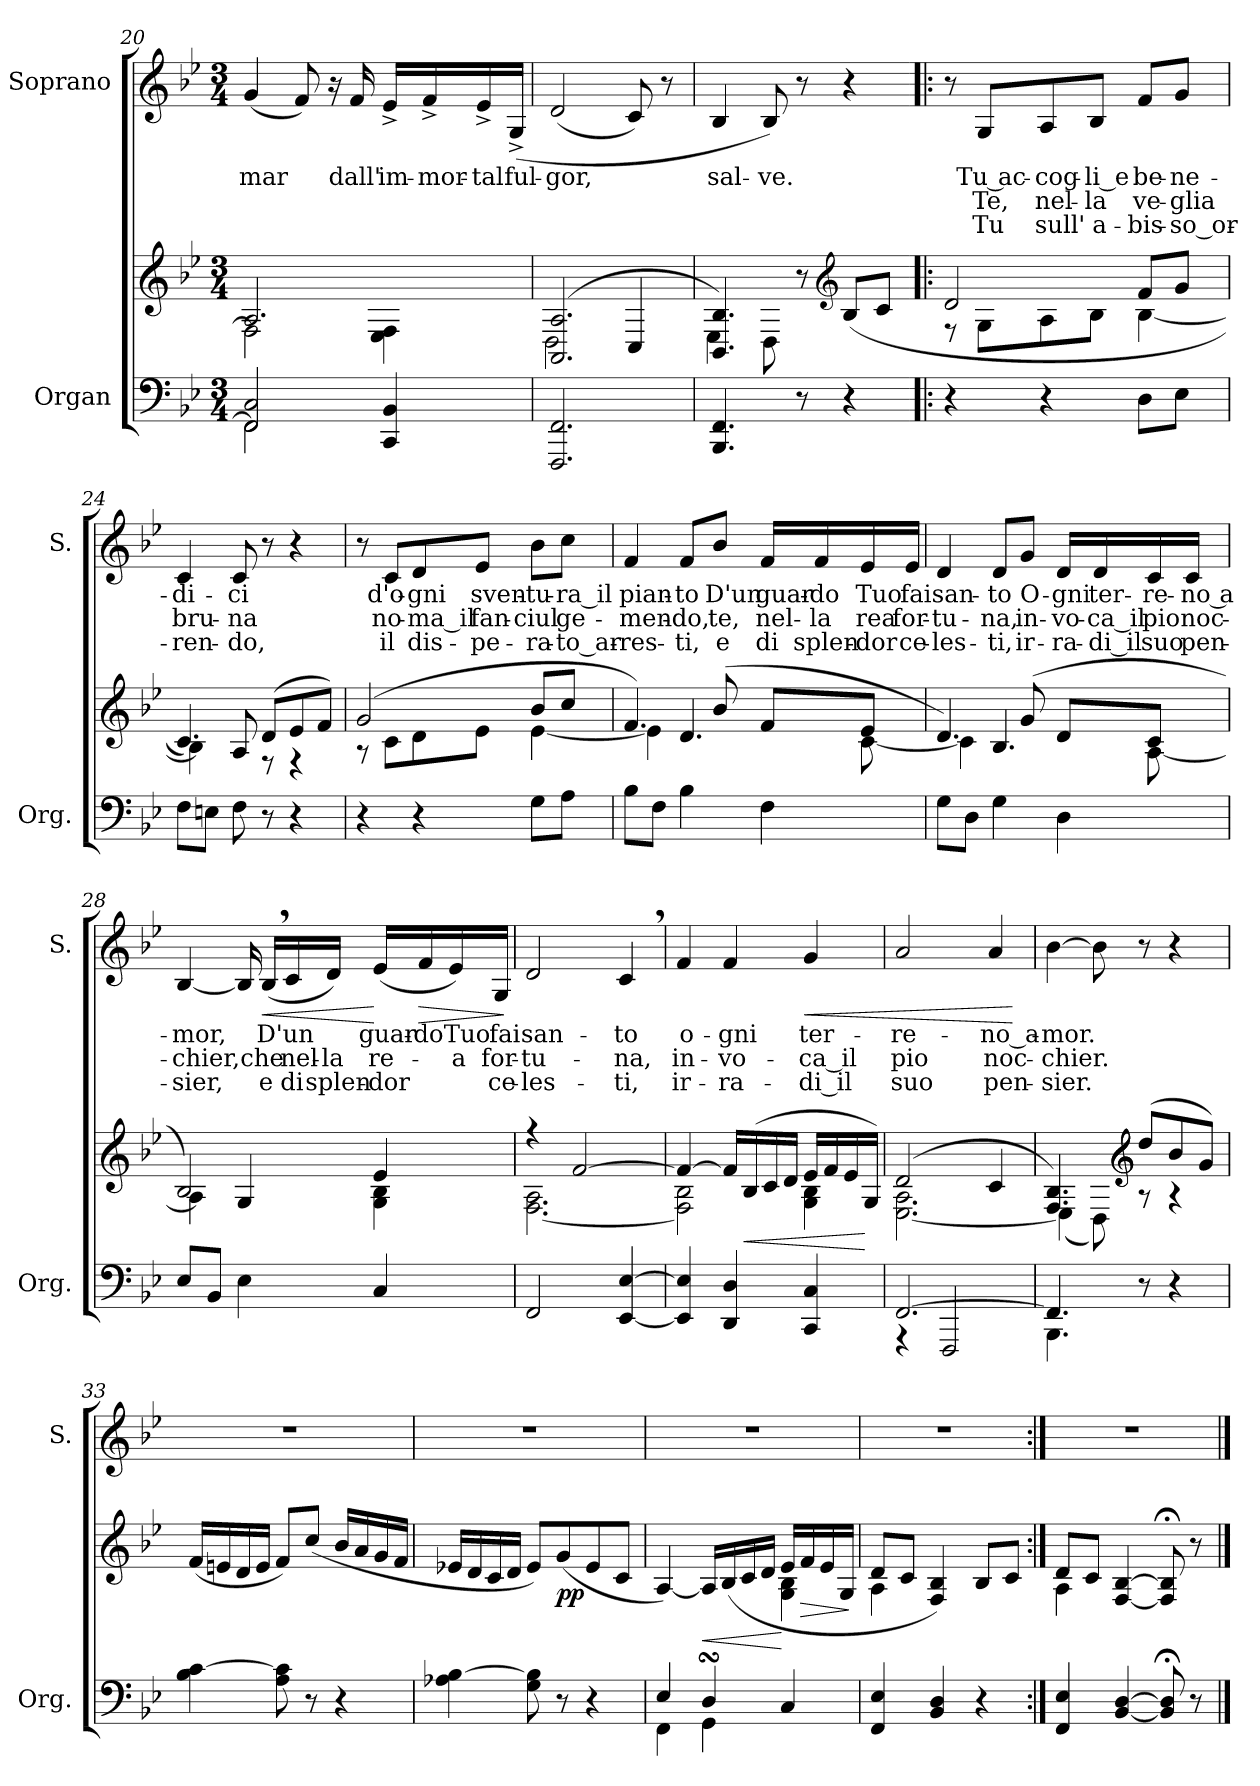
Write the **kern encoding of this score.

**kern	**kern	**dynam	**kern	**text	**text	**text	**dynam
*part2	*part2	*part2	*part1	*part1	*part1	*part1	*part1
*staff3	*staff2	*staff2/3	*staff1	*staff1	*staff1	*staff1	*staff1
*I"Organ	*	*	*I"Soprano	*	*	*	*
*I'Org.	*	*	*I'S.	*	*	*	*
*clefF4	*clefG2	*	*clefG2	*	*	*	*
*k[b-e-]	*k[b-e-]	*	*k[b-e-]	*	*	*	*
*B-:	*B-:	*	*B-:	*	*	*	*
*M3/4	*M3/4	*	*M3/4	*	*	*	*
=20	=20	=20	=20	=20	=20	=20	=20
*^	*^	*	*	*	*	*	*
!	!	!	!	!	!	!LO:LY:b	!	!	!
2FF/ 2C/	2FF\]	2.A/	2F\]	.	(<4g/	mar	.	.	.
.	.	.	.	.	8f/)	.	.	.	.
.	.	.	.	.	16r	.	.	.	.
!	!	!	!	!	!	!LO:LY:b	!	!	!
.	.	.	.	.	16f/	dall'	.	.	.
!	!	!	!	!	!	!LO:LY:b	!	!	!
4CC/ 4BB-/	4ryy	.	4E-\ 4F\	.	16e-^/LL	im-	.	.	.
!	!	!	!	!	!	!LO:LY:b	!	!	!
.	.	.	.	.	16f^/	-mor-	.	.	.
!	!	!	!	!	!	!LO:LY:b	!	!	!
.	.	.	.	.	16e-^/	-tal	.	.	.
!	!	!	!	!	!	!LO:LY:b	!	!	!
.	.	.	.	.	(>16G^/JJ	ful-	.	.	.
*v	*v	*	*	*	*	*	*	*	*
=21	=21	=21	=21	=21	=21	=21	=21	=21
!	!	!	!	!	!LO:LY:b	!	!	!
2.FFF/ 2.FF/	(>2.AA/ 2.A/	2D\	.	(<2d/	-gor,	.	.	.
.	.	4C/	.	8c/)	.	.	.	.
.	.	.	.	8r	.	.	.	.
!!LO:PB:g=z
=22	=22	=22	=22	=22	=22	=22	=22	=22
!	!	!	!	!	!LO:LY:b	!	!	!
4.BBB-/ 4.FF/	4.BB-/ 4.B-/)	4E-\	.	4B-/	sal-	.	.	.
!	!	!	!	!	!LO:LY:b	!	!	!
.	.	8D\	.	8B-/)	-ve.	.	.	.
8r	8r	4.ryy	.	8r	.	.	.	.
*	*clefG2	*	*	*	*	*	*	*
4r	(>8B-/L	.	.	4r	.	.	.	.
.	8c/J	.	.	.	.	.	.	.
=23!|:	=23!|:	=23!|:	=23!|:	=23!|:	=23!|:	=23!|:	=23!|:	=23!|:
4r	2d/	8r	.	8r	.	.	.	.
!	!	!	!	!	!LO:LY:b	!LO:LY:b	!LO:LY:b	!
.	.	8G\L	.	8G/L	Tu ac-	Te,	Tu	.
!	!	!	!	!	!LO:LY:b	!LO:LY:b	!LO:LY:b	!
4r	.	8A\	.	8A/	-cog-	nel-	sull'	.
!	!	!	!	!	!LO:LY:b	!LO:LY:b	!LO:LY:b	!
.	.	8B-\J	.	8B-/J	-li_e	-la	a-	.
!	!	!	!	!	!LO:LY:b	!LO:LY:b	!LO:LY:b	!
8D\L	8f/L	[4B-\	.	8f/L	be-	ve-	-bis-	.
!	!	!	!	!	!LO:LY:b	!LO:LY:b	!LO:LY:b	!
8E-\J	8g/J	.	.	8g/J	-ne-	-glia	-so_or-	.
=24	=24	=24	=24	=24	=24	=24	=24	=24
!	!	!	!	!	!LO:LY:b	!LO:LY:b	!LO:LY:b	!
8F\L	4.c/)	4B-\]	.	4c/	-di-	bru-	-ren-	.
8En\J	.	.	.	.	.	.	.	.
!	!	!	!	!	!LO:LY:b	!LO:LY:b	!LO:LY:b	!
8F\	.	8A/	.	8c/	-ci	-na	-do,	.
8r	(>8d/L	8r	.	8r	.	.	.	.
4r	8e-/	4r	.	4r	.	.	.	.
.	8f/J)	.	.	.	.	.	.	.
=25	=25	=25	=25	=25	=25	=25	=25	=25
4r	(>2g/	8r	.	8r	.	.	.	.
!	!	!	!	!	!LO:LY:b	!LO:LY:b	!LO:LY:b	!
.	.	8c\L	.	8c/L	d'o-	no-	il	.
!	!	!	!	!	!LO:LY:b	!LO:LY:b	!LO:LY:b	!
4r	.	8d\	.	8d/	-gni	-ma_il	dis-	.
!	!	!	!	!	!LO:LY:b	!LO:LY:b	!LO:LY:b	!
.	.	8e-\J	.	8e-/J	sven-	fan-	-pe-	.
!	!	!	!	!	!LO:LY:b	!LO:LY:b	!LO:LY:b	!
8G\L	8b-/L	[4e-\	.	8b-\L	-tu-	-ciul	-ra-	.
!	!	!	!	!	!LO:LY:b	!LO:LY:b	!LO:LY:b	!
8A\J	8cc/J	.	.	8cc\J	-ra_il	ge-	-to_ar-	.
!!LO:LB:g=z
=26	=26	=26	=26	=26	=26	=26	=26	=26
!	!	!	!	!	!LO:LY:b	!LO:LY:b	!LO:LY:b	!
8B-\L	4.f/)	4e-\]	.	4f/	pian-	-men-	-res-	.
8F\J	.	.	.	.	.	.	.	.
!	!	!	!	!	!LO:LY:b	!LO:LY:b	!LO:LY:b	!
4B-\	.	4.d/	.	8f/L	-to	-do,	-ti,	.
!	!	!	!	!	!LO:LY:b	!LO:LY:b	!LO:LY:b	!
.	(>8b-/	.	.	8b-/J	D'un	te,	e	.
!	!	!	!	!	!LO:LY:b	!LO:LY:b	!LO:LY:b	!
4F\	8f/L	.	.	16f/LL	guar-	nel-	di	.
!	!	!	!	!	!LO:LY:b	!LO:LY:b	!LO:LY:b	!
.	.	.	.	16f/	-do	-la	splen-	.
!	!	!	!	!	!LO:LY:b	!LO:LY:b	!LO:LY:b	!
.	8e-/J	[8c\	.	16e-/	Tuo	rea	-dor	.
!	!	!	!	!	!LO:LY:b	!LO:LY:b	!LO:LY:b	!
.	.	.	.	16e-/JJ	fai	for-	ce-	.
=27	=27	=27	=27	=27	=27	=27	=27	=27
!	!	!	!	!	!LO:LY:b	!LO:LY:b	!LO:LY:b	!
8G\L	4.d/)	4c\]	.	4d/	san-	-tu-	-les-	.
8D\J	.	.	.	.	.	.	.	.
!	!	!	!	!	!LO:LY:b	!LO:LY:b	!LO:LY:b	!
4G\	.	4.B-/	.	8d/L	-to	-na,	-ti,	.
!	!	!	!	!	!LO:LY:b	!LO:LY:b	!LO:LY:b	!
.	(>8g/	.	.	8g/J	O-	in-	ir-	.
!	!	!	!	!	!LO:LY:b	!LO:LY:b	!LO:LY:b	!
4D\	8d/L	.	.	16d/LL	-gni	-vo-	-ra-	.
!	!	!	!	!	!LO:LY:b	!LO:LY:b	!LO:LY:b	!
.	.	.	.	16d/	ter-	-ca_il	-di_il	.
!	!	!	!	!	!LO:LY:b	!LO:LY:b	!LO:LY:b	!
.	8c/J	[8A\	.	16c/	-re-	pio	suo	.
!	!	!	!	!	!LO:LY:b	!LO:LY:b	!LO:LY:b	!
.	.	.	.	16c/JJ	-no a-	noc-	pen-	.
!!LO:LB:g=z
=28	=28	=28	=28	=28	=28	=28	=28	=28
!	!	!	!	!	!LO:LY:b	!LO:LY:b	!LO:LY:b	!
8E-/L	2B-/)	4A\]	.	[4B-/	-mor,	-chier,	-sier,	.
8BB-/J	.	.	.	.	.	.	.	.
4E-\	.	4G/	.	16B-/]	.	.	.	.
!	!	!	!	!	!LO:LY:b	!LO:LY:b	!LO:LY:b	!LO:HP:b
.	.	.	.	(<16B-,/LL	D'un	che	e	<
!	!	!	!	!	!	!LO:LY:b	!LO:LY:b	!
.	.	.	.	16c/	.	nel-	di	.
!	!	!	!	!	!	!LO:LY:b	!LO:LY:b	!
.	.	.	.	16d/JJ)	.	-la	splen-	.
!	!	!	!	!	!LO:LY:b	!LO:LY:b	!LO:LY:b	!
4C/	4e-/	4G\ 4B-\	.	(<16e-/LL	guar-	re-	-dor	[
!	!	!	!	!	!LO:LY:b	!	!	!LO:HP:b
.	.	.	.	16f/	-do	.	.	>
!	!	!	!	!	!LO:LY:b	!LO:LY:b	!	!
.	.	.	.	16e-/)	Tuo	-a	.	.
!	!	!	!	!	!LO:LY:b	!LO:LY:b	!LO:LY:b	!
.	.	.	.	16G/JJ	fai	for-	ce-	.
*	*v	*v	*	*	*	*	*	*
.	.	.	.	.	.	.	]
=29	=29	=29	=29	=29	=29	=29	=29
*	*^	*	*	*	*	*	*
!	!	!	!	!	!LO:LY:b	!LO:LY:b	!LO:LY:b	!
2FF/	4r	[2.F\ 2.A\	.	2d/	san-	-tu-	-les-	.
.	[2f/	.	.	.	.	.	.	.
!	!	!	!	!	!LO:LY:b	!LO:LY:b	!LO:LY:b	!
[4EE-/ [4E-/	.	.	.	4c,/	-to	-na,	-ti,	.
=30	=30	=30	=30	=30	=30	=30	=30	=30
!	!	!	!	!	!LO:LY:b	!LO:LY:b	!LO:LY:b	!
4EE-/] 4E-/]	4f/_	2F\] 2B-\	.	4f/	o-	in-	ir-	.
!	!	!	!	!	!LO:LY:b	!LO:LY:b	!LO:LY:b	!
4DD/ 4D/	16f/LL]	.	.	4f/	-gni	-vo-	-ra-	.
!	!	!	!LO:HP:b	!	!	!	!	!
.	(>16B-/	.	<	.	.	.	.	.
.	16c/	.	.	.	.	.	.	.
.	16d/JJ	.	.	.	.	.	.	.
!	!	!	!	!	!LO:LY:b	!LO:LY:b	!LO:LY:b	!LO:HP:b
4CC/ 4C/	16e-/LL	4G\ 4B-\	.	4g/	ter-	-ca_il	-di_il	<
.	16f/	.	.	.	.	.	.	.
.	16e-/	.	.	.	.	.	.	.
.	16G/JJ)	.	[	.	.	.	.	.
=31	=31	=31	=31	=31	=31	=31	=31	=31
*^	*	*	*	*	*	*	*	*
!	!	!	!	!	!	!LO:LY:b	!LO:LY:b	!LO:LY:b	!
[2.FF/	4r	(>2d/	[2.E-\ 2.A\	.	2a/	-re-	pio	suo	.
.	2FFF/	.	.	.	.	.	.	.	.
!	!	!	!	!	!	!LO:LY:b	!LO:LY:b	!LO:LY:b	!
.	.	4c/	.	.	4a/	-no_a-	noc-	pen-	.
*v	*v	*	*	*	*	*	*	*	*
*	*v	*v	*	*	*	*	*	*
.	.	.	.	.	.	.	[
!!LO:PB:g=z
=32	=32	=32	=32	=32	=32	=32	=32
*^	*^	*	*	*	*	*	*
!	!	!	!	!	!	!LO:LY:b	!LO:LY:b	!LO:LY:b	!
4.FF/]	4.BBB-\	4.F/ 4.B-/)	(<4E-\]	.	[4b-\	-mor.	-chier.	-sier.	.
.	.	.	8D\)	.	8b-\]	.	.	.	.
*	*	*clefG2	*	*	*	*	*	*	*
8r	8ryy	(>8dd/L	8r	.	8r	.	.	.	.
4r	4ryy	8b-/	4r	.	4r	.	.	.	.
.	.	8g/J)	.	.	.	.	.	.	.
*v	*v	*	*	*	*	*	*	*	*
*	*v	*v	*	*	*	*	*	*
!!LO:LB:g=z
=33	=33	=33	=33	=33	=33	=33	=33
4B-\ [4c\	(<16f/LL	.	2.r	.	.	.	.
.	16en/	.	.	.	.	.	.
.	16d/	.	.	.	.	.	.
.	16e/JJ	.	.	.	.	.	.
8A\ 8c\]	8f/L)	.	.	.	.	.	.
8r	(<8cc/J	.	.	.	.	.	.
4r	16b-/LL	.	.	.	.	.	.
.	16a/	.	.	.	.	.	.
.	16g/	.	.	.	.	.	.
.	16f/JJ	.	.	.	.	.	.
=34	=34	=34	=34	=34	=34	=34	=34
4A-X\ [4B-\	16e-X/LL	.	2.r	.	.	.	.
.	16d/	.	.	.	.	.	.
.	16c/	.	.	.	.	.	.
.	16d/JJ	.	.	.	.	.	.
8G\ 8B-\]	8e-/L)	.	.	.	.	.	.
!	!	!LO:DY:b	!	!	!	!	!
8r	(<8g/	pp	.	.	.	.	.
4r	8e-/	.	.	.	.	.	.
.	8c/J	.	.	.	.	.	.
=35	=35	=35	=35	=35	=35	=35	=35
*^	*^	*	*	*	*	*	*
4E-/	4FF\	[4A/)	2ryy	.	2.r	.	.	.	.
!	!	!	!	!LO:HP:b	!	!	!	!	!
4DsSsS/	4GG\	16A/LL]	.	<	.	.	.	.	.
.	.	(>16B-/	.	.	.	.	.	.	.
.	.	16c/	.	.	.	.	.	.	.
.	.	16d/JJ	.	.	.	.	.	.	.
4C/	4ryy	16e-/LL	4G\ 4B-\	[	.	.	.	.	.
!	!	!	!	!LO:HP:b	!	!	!	!	!
.	.	16f/	.	>	.	.	.	.	.
.	.	16e-/	.	.	.	.	.	.	.
.	.	16G/JJ	.	.	.	.	.	.	.
*v	*v	*	*	*	*	*	*	*	*
*	*v	*v	*	*	*	*	*	*
.	.	]	.	.	.	.	.
=36	=36	=36	=36	=36	=36	=36	=36
*	*^	*	*	*	*	*	*
4FF/ 4E-/	8d/L	4A\	.	2.r	.	.	.	.
.	8c/J	.	.	.	.	.	.	.
4BB-/ 4D/	4F/ 4B-/)	2ryy	.	.	.	.	.	.
4r	8B-/L	.	.	.	.	.	.	.
.	8c/J	.	.	.	.	.	.	.
=37:|!	=37:|!	=37:|!	=37:|!	=37:|!	=37:|!	=37:|!	=37:|!	=37:|!
4FF/ 4E-/	8d/L	4A\	.	2.r	.	.	.	.
.	8c/J	.	.	.	.	.	.	.
[4BB-/ [4D/	[4F/ [4B-/	2ryy	.	.	.	.	.	.
8BB-/];< 8D/];<	8F/];< 8B-/];<	.	.	.	.	.	.	.
8r	8r	.	.	.	.	.	.	.
*	*v	*v	*	*	*	*	*	*
==	==	==	==	==	==	==	==
*-	*-	*-	*-	*-	*-	*-	*-
